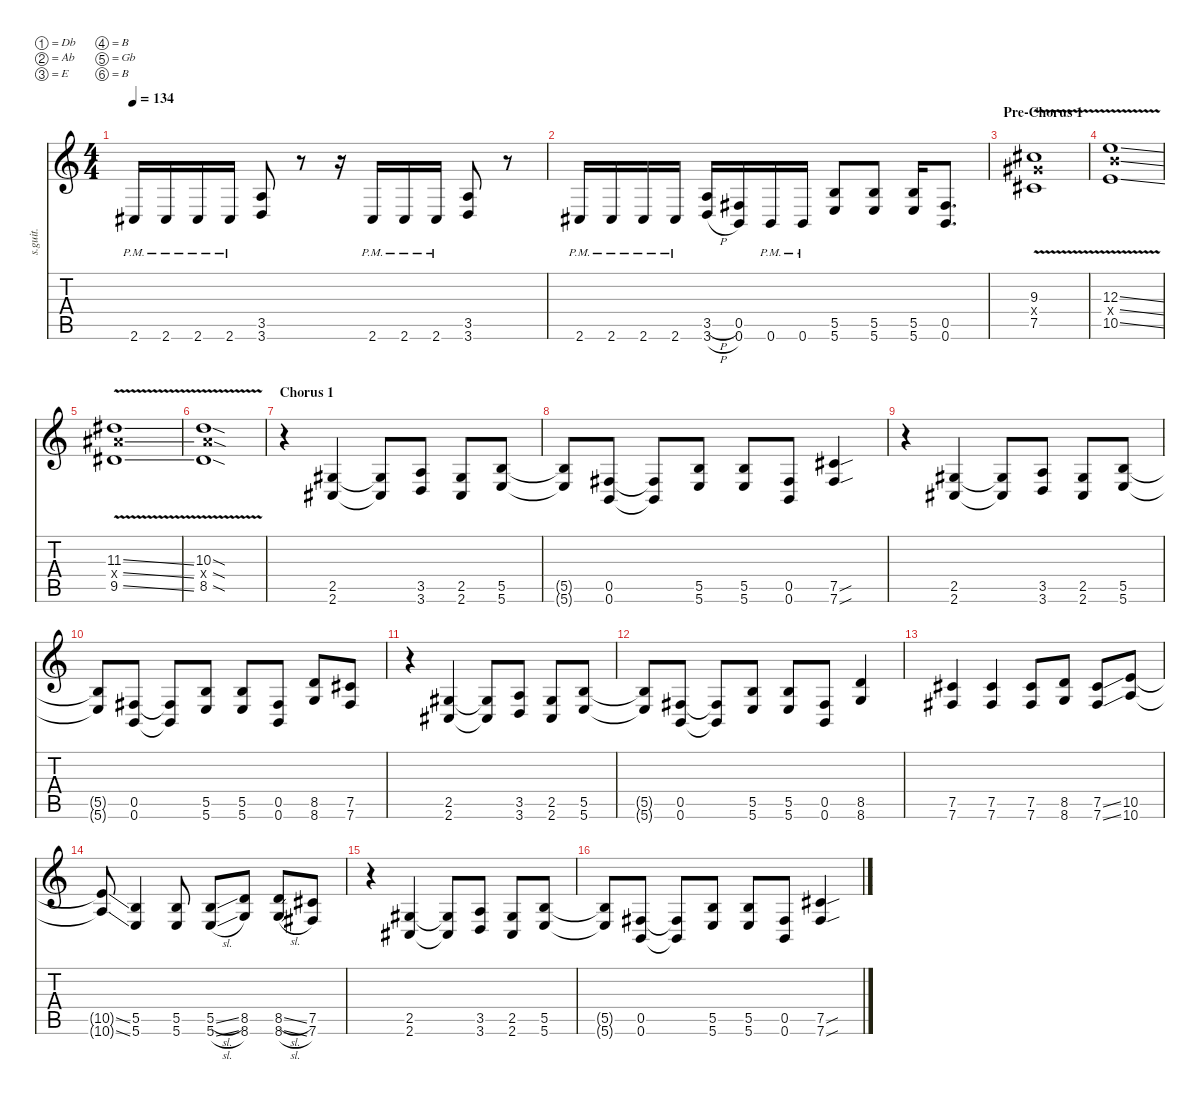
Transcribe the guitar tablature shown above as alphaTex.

\defaultSystemsLayout 4
\hideDynamics
\bracketExtendMode nobrackets
\track ("Jim Root" "s.guit.") {instrument distortionguitar}
\staff {score tabs}
\tuning (Db4 Ab3 E3 B2 Gb2 B1)
\ts (4 4)
\tempo 134
\clef g2
\ks c
2.6{pm acc #}.16{dy f} 2.6{pm acc #}.16 2.6{pm acc #}.16 2.6{pm acc #}.16 (3.5 3.6).8 r.8 r.16 2.6{pm acc #}.16 2.6{pm acc #}.16 2.6{pm acc #}.16 (3.5 3.6).8 r.8 |
2.6{pm acc #}.16 2.6{pm acc #}.16 2.6{pm acc #}.16 2.6{pm acc #}.16 (3.5{h} 3.6{h}).16 (0.5{acc #} 0.6).16 0.6{pm}.16 0.6{pm}.16 (5.5 5.6).8 (5.5 5.6).8 (5.5 5.6).16 (0.5{acc #} 0.6).8{d} |
\section ("" "Pre-Chorus 1")
(9.3{v acc #} 9.4{x acc #} 7.5{v acc #}).1 |
(12.3{v ss} 12.4{ss x} 10.5{v ss}).1 |
(11.3{v ss acc #} 11.4{ss x acc #} 9.5{v ss acc #}).1 |
(10.3{v sod} 10.4{sod x} 8.5{v sod}).1 |
\section ("" "Chorus 1")
r.4 (2.5{acc #} 2.6{acc #}).4 (2.5{t acc #} 2.6{t acc #}).8 (3.5 3.6).8 (2.5{acc #} 2.6{acc #}).8 (5.5 5.6).8 |
(5.5{t} 5.6{t}).8 (0.5{acc #} 0.6).8 (0.5{t acc #} 0.6{t}).8 (5.5 5.6).8 (5.5 5.6).8 (0.5{acc #} 0.6).8 (7.6{sou acc #} 7.5{sou acc #}).4 |
r.4 (2.5{acc #} 2.6{acc #}).4 (2.5{t acc #} 2.6{t acc #}).8 (3.5 3.6).8 (2.5{acc #} 2.6{acc #}).8 (5.5 5.6).8 |
(5.5{t} 5.6{t}).8 (0.5{acc #} 0.6).8 (0.5{t acc #} 0.6{t}).8 (5.5 5.6).8 (5.5 5.6).8 (0.5{acc #} 0.6).8 (8.5 8.6).8 (7.5{acc #} 7.6{acc #}).8 |
r.4 (2.5{acc #} 2.6{acc #}).4 (2.5{t acc #} 2.6{t acc #}).8 (3.5 3.6).8 (2.5{acc #} 2.6{acc #}).8 (5.5 5.6).8 |
(5.5{t} 5.6{t}).8 (0.5{acc #} 0.6).8 (0.5{t acc #} 0.6{t}).8 (5.5 5.6).8 (5.5 5.6).8 (0.5{acc #} 0.6).8 (8.6 8.5).4 |
(7.5{acc #} 7.6{acc #}).4 (7.5{acc #} 7.6{acc #}).4 (7.5{acc #} 7.6{acc #}).8 (8.5 8.6).8 (7.5{ss acc #} 7.6{ss acc #}).8 (10.5 10.6).8 |
(10.5{ss t} 10.6{ss t}).8 (5.5 5.6).4 (5.5 5.6).8 (5.5{sl} 5.6{sl}).8 (8.5 8.6).8 (8.5{sl} 8.6{sl}).8 (7.6{acc #} 7.5{acc #}).8 |
r.4 (2.5{acc #} 2.6{acc #}).4 (2.5{t acc #} 2.6{t acc #}).8 (3.5 3.6).8 (2.5{acc #} 2.6{acc #}).8 (5.5 5.6).8 |
(5.5{t} 5.6{t}).8 (0.5{acc #} 0.6).8 (0.5{t acc #} 0.6{t}).8 (5.5 5.6).8 (5.5 5.6).8 (0.5{acc #} 0.6).8 (7.6{sou acc #} 7.5{sou acc #}).4
